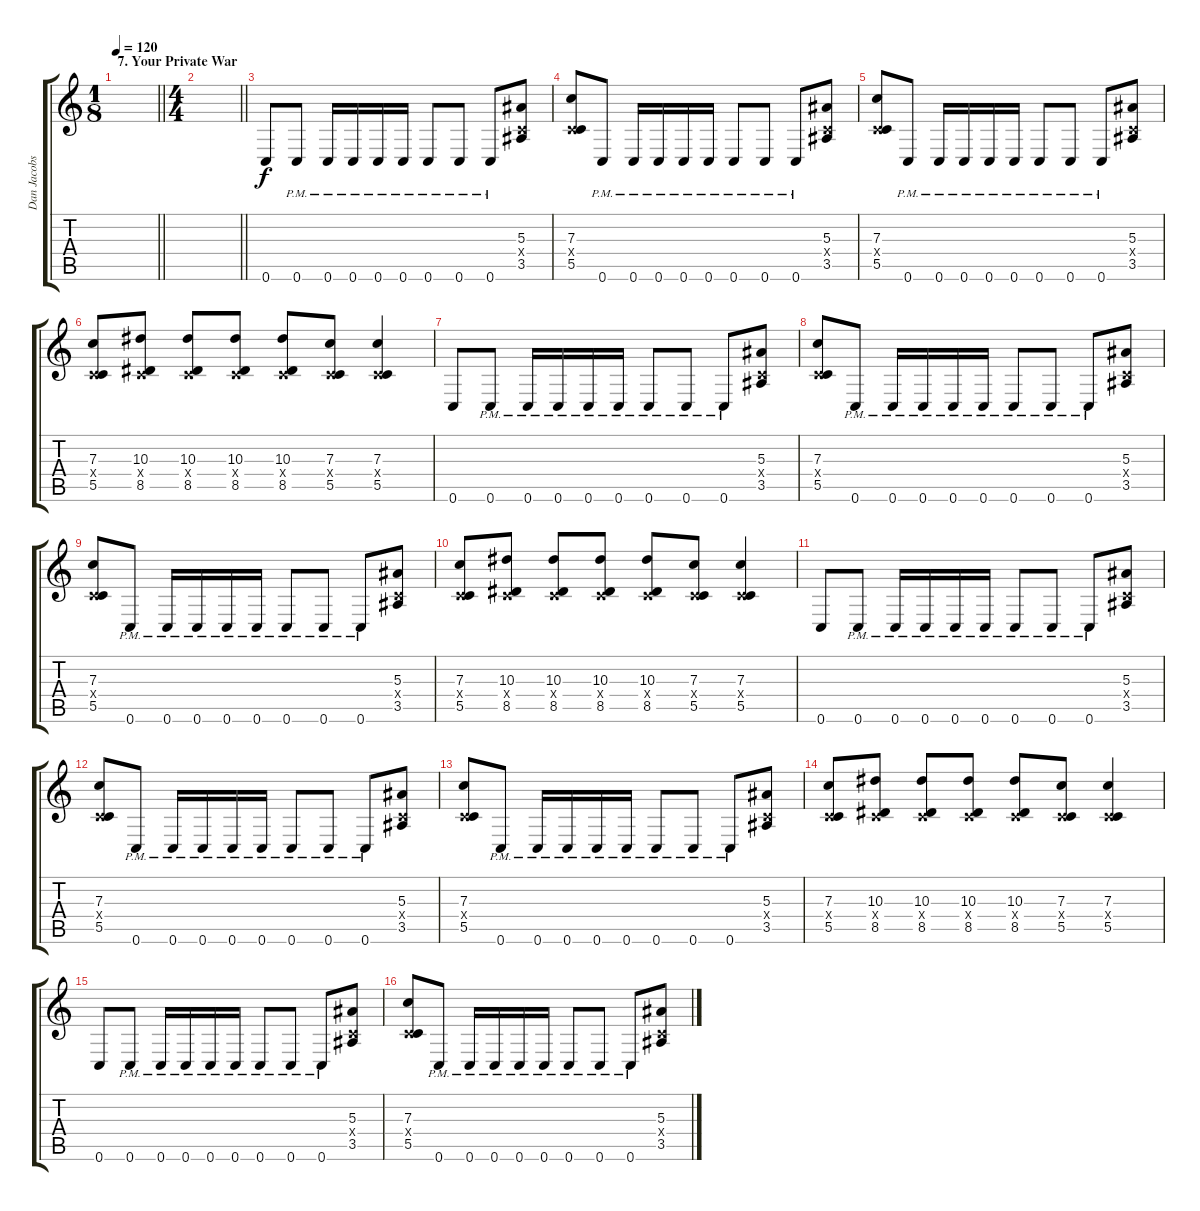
\track ("Dan Jacobs" "Dan Jacobs") {instrument distortionguitar}
\staff {score tabs}
\tuning (D4 A3 F3 C3 G2 C2) {hide}
\ts (1 8)
\section ("" "7. Your Private War")
\tempo 120
\tempo 166
\tempo 120
\clef g2
\barLineRight lightlight
\ks c
|
\ts (4 4)
\section ("" "")
\barLineRight lightlight
|
0.6.8 0.6{pm}.8 0.6{pm}.16 0.6{pm}.16 0.6{pm}.16 0.6{pm}.16 0.6{pm}.8 0.6{pm}.8 0.6{pm}.8 (5.3 0.4{x} 3.5).8 |
(7.3 0.4{x} 5.5).8 0.6{pm}.8 0.6{pm}.16 0.6{pm}.16 0.6{pm}.16 0.6{pm}.16 0.6{pm}.8 0.6{pm}.8 0.6{pm}.8 (5.3 0.4{x} 3.5).8 |
(7.3 0.4{x} 5.5).8 0.6{pm}.8 0.6{pm}.16 0.6{pm}.16 0.6{pm}.16 0.6{pm}.16 0.6{pm}.8 0.6{pm}.8 0.6{pm}.8 (5.3 0.4{x} 3.5).8 |
(7.3 0.4{x} 5.5).8 (10.3 0.4{x} 8.5).8 (10.3 0.4{x} 8.5).8 (10.3 0.4{x} 8.5).8 (10.3 0.4{x} 8.5).8 (7.3 0.4{x} 5.5).8 (7.3 0.4{x} 5.5).4 |
0.6.8 0.6{pm}.8 0.6{pm}.16 0.6{pm}.16 0.6{pm}.16 0.6{pm}.16 0.6{pm}.8 0.6{pm}.8 0.6{pm}.8 (5.3 0.4{x} 3.5).8 |
(7.3 0.4{x} 5.5).8 0.6{pm}.8 0.6{pm}.16 0.6{pm}.16 0.6{pm}.16 0.6{pm}.16 0.6{pm}.8 0.6{pm}.8 0.6{pm}.8 (5.3 0.4{x} 3.5).8 |
(7.3 0.4{x} 5.5).8 0.6{pm}.8 0.6{pm}.16 0.6{pm}.16 0.6{pm}.16 0.6{pm}.16 0.6{pm}.8 0.6{pm}.8 0.6{pm}.8 (5.3 0.4{x} 3.5).8 |
(7.3 0.4{x} 5.5).8 (10.3 0.4{x} 8.5).8 (10.3 0.4{x} 8.5).8 (10.3 0.4{x} 8.5).8 (10.3 0.4{x} 8.5).8 (7.3 0.4{x} 5.5).8 (7.3 0.4{x} 5.5).4 |
0.6.8 0.6{pm}.8 0.6{pm}.16 0.6{pm}.16 0.6{pm}.16 0.6{pm}.16 0.6{pm}.8 0.6{pm}.8 0.6{pm}.8 (5.3 0.4{x} 3.5).8 |
(7.3 0.4{x} 5.5).8 0.6{pm}.8 0.6{pm}.16 0.6{pm}.16 0.6{pm}.16 0.6{pm}.16 0.6{pm}.8 0.6{pm}.8 0.6{pm}.8 (5.3 0.4{x} 3.5).8 |
(7.3 0.4{x} 5.5).8 0.6{pm}.8 0.6{pm}.16 0.6{pm}.16 0.6{pm}.16 0.6{pm}.16 0.6{pm}.8 0.6{pm}.8 0.6{pm}.8 (5.3 0.4{x} 3.5).8 |
(7.3 0.4{x} 5.5).8 (10.3 0.4{x} 8.5).8 (10.3 0.4{x} 8.5).8 (10.3 0.4{x} 8.5).8 (10.3 0.4{x} 8.5).8 (7.3 0.4{x} 5.5).8 (7.3 0.4{x} 5.5).4 |
0.6.8 0.6{pm}.8 0.6{pm}.16 0.6{pm}.16 0.6{pm}.16 0.6{pm}.16 0.6{pm}.8 0.6{pm}.8 0.6{pm}.8 (5.3 0.4{x} 3.5).8 |
(7.3 0.4{x} 5.5).8 0.6{pm}.8 0.6{pm}.16 0.6{pm}.16 0.6{pm}.16 0.6{pm}.16 0.6{pm}.8 0.6{pm}.8 0.6{pm}.8 (5.3 0.4{x} 3.5).8
